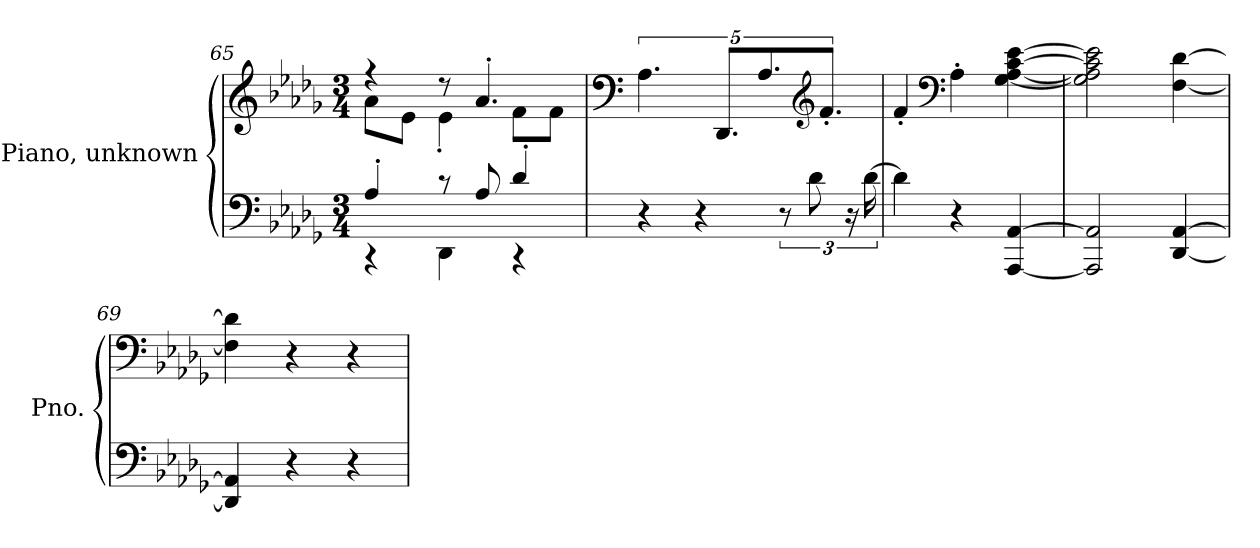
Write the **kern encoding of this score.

**kern	**kern
*part1	*part1
*staff2	*staff1
*I"Piano, unknown	*
*I'Pno.	*
*clefF4	*clefG2
*k[b-e-a-d-g-]	*k[b-e-a-d-g-]
*M3/4	*M3/4
=65	=65
*^	*^
4A-'/	4r	4r	8a-\L
.	.	.	8e-\J
8r	4DD-\	8r	4e-'\
8A-/	.	4.a-'/	.
4d-'/	4r	.	8f\L
.	.	.	8f\J
*v	*v	*	*
*	*v	*v
=66	=66
*	*clefF4
4r	5.A-\
4r	.
.	10.DD-/L
.	10.A-/
12r	.
12d-\	.
*	*clefG2
.	10.f'/J
24r	.
[24d-\	.
=67	=67
4d-\]	4f'/
*	*clefF4
4r	4A-'\
[4AAA-/ [4AA-/	[4G-\ [4A-\ [4c\ [4e-\
!!LO:PB:g=z
=68	=68
2AAA-/] 2AA-/]	2G-\] 2A-\] 2c\] 2e-\]
[4DD-/ [4AA-/	[4F\ [4d-\
=69	=69
4DD-/] 4AA-/]	4F\] 4d-\]
4r	4r
4r	4r
=	=
*-	*-
